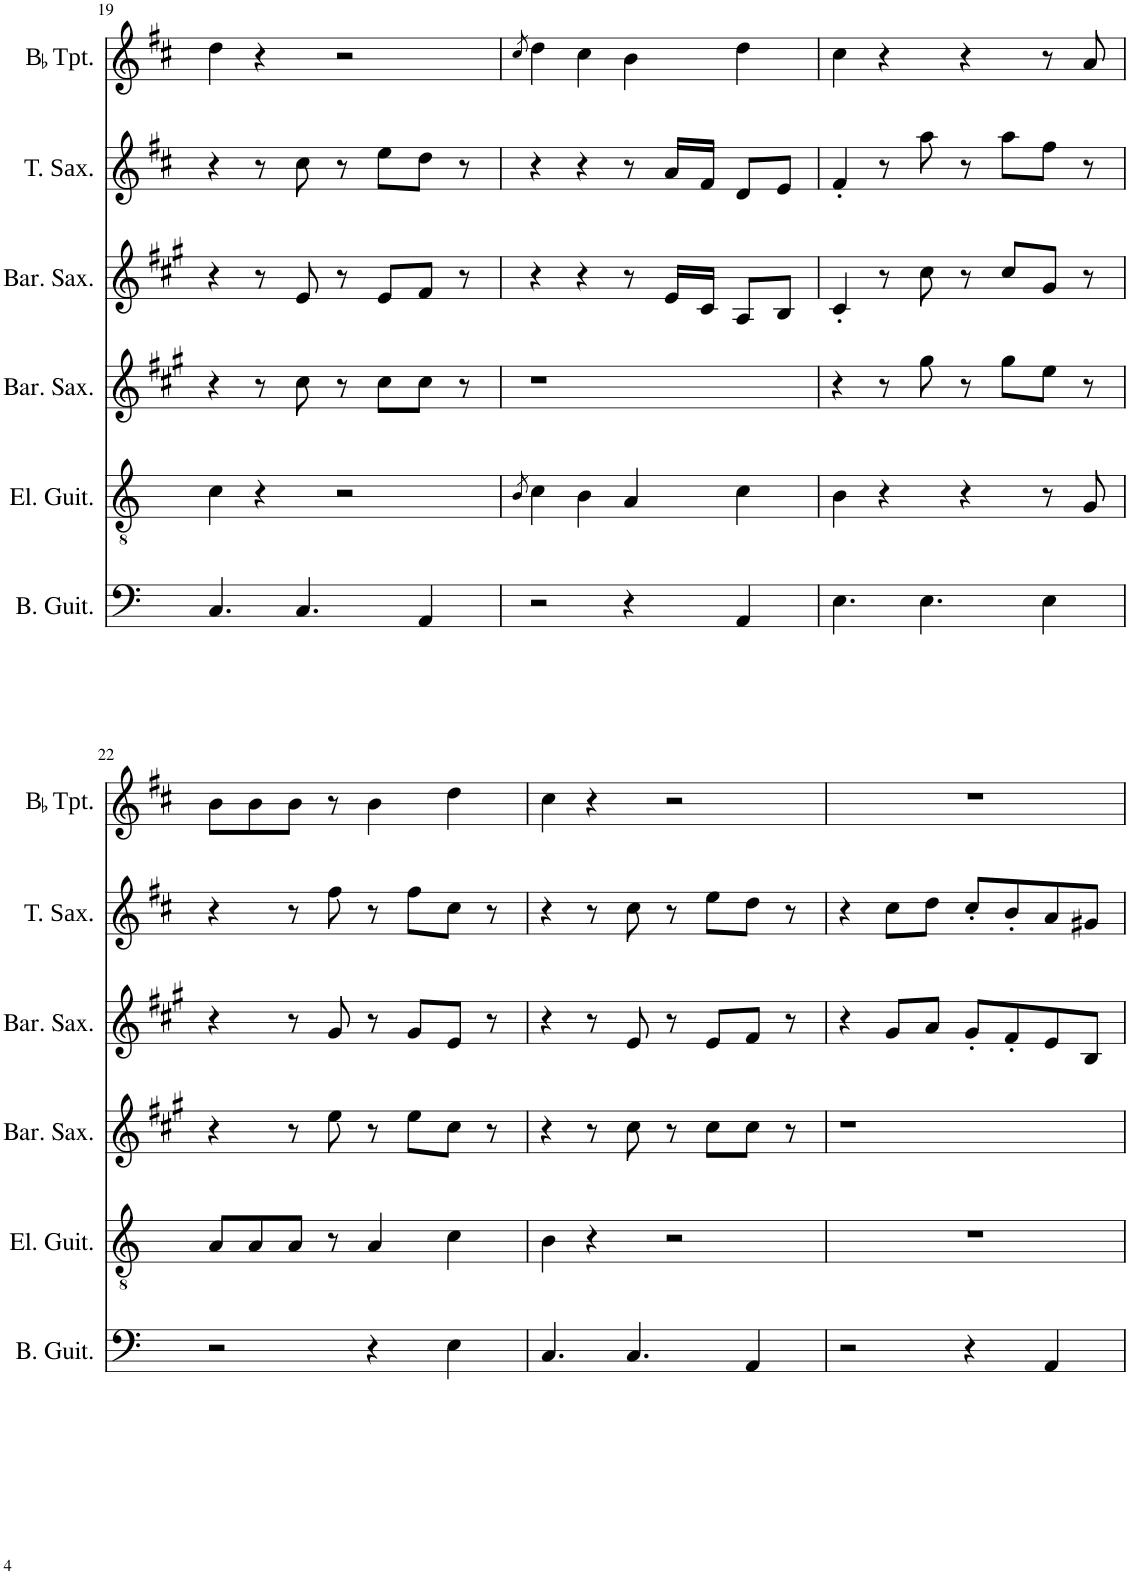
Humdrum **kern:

**kern	**kern	**kern	**kern	**kern	**kern	**kern	**kern
*part8	*part7	*part6	*part5	*part4	*part3	*part2	*part1
*staff8	*staff7	*staff6	*staff5	*staff4	*staff3	*staff2	*staff1
*I"Bass Guitar	*I"Electric Guitar	*I"Baritone Saxophone	*I"Baritone Saxophone	*I"Tenor Saxophone	*I"Alto Saxophone	*I"BaccidentalFlat Trumpet	*I"BaccidentalFlat Trumpet
*I'B. Guit.	*I'El. Guit.	*I'Bar. Sax.	*I'Bar. Sax.	*I'T. Sax.	*I'A. Sax.	*I'BaccidentalFlat Tpt.	*I'BaccidentalFlat Tpt.
!!LO:PB:g=z
*clefF4	*clefGv2	*clefG2	*clefG2	*clefG2	*clefG2	*clefG2	*clefG2
*Trd7c12	*	*Trd12c21	*Trd12c21	*Trd8c14	*Trd5c9	*Trd1c2	*Trd1c2
*k[]	*k[]	*k[f#c#g#]	*k[f#c#g#]	*k[f#c#]	*k[f#c#g#]	*k[f#c#]	*k[f#c#]
*M4/4	*M4/4	*M4/4	*M4/4	*M4/4	*M4/4	*M4/4	*M4/4
=19	=19	=19	=19	=19	=19	=19	=19
4.C/	4c\	4r	4r	4r	4r	4dd	4dd\
.	4r	8r	8r	8r	8r	4r	4r
4.C/	.	8cc#\	8e/	8cc#\	8cc#	.	.
.	2r	8r	8r	8r	8r	2r	2r
.	.	8cc#\L	8e/L	8ee\L	8cc#L	.	.
4AA/	.	8cc#\J	8f#/J	8dd\J	8cc#J	.	.
.	.	8r	8r	8r	8r	.	.
=20	=20	=20	=20	=20	=20	=20	=20
.	8qB/	.	.	.	.	8qcc#	8qcc#/
2r	4c\	1r	4r	4r	1r	4dd	4dd\
.	4B\	.	4r	4r	.	4cc#	4cc#\
4r	4A/	.	8r	8r	.	4b	4b\
.	.	.	16e/LL	16a/LL	.	.	.
.	.	.	16c#/JJ	16f#/JJ	.	.	.
4AA/	4c\	.	8A/L	8d/L	.	4dd	4dd\
.	.	.	8B/J	8e/J	.	.	.
=21	=21	=21	=21	=21	=21	=21	=21
4.E\	4B\	4r	4c#'/	4f#'/	4r	4cc#	4cc#\
.	4r	8r	8r	8r	8r	4r	4r
4.E\	.	8gg#\	8cc#\	8aa\	8gg#	.	.
.	4r	8r	8r	8r	8r	4r	4r
.	.	8gg#\L	8cc#/L	8aa\L	8gg#L	.	.
4E\	8r	8ee\J	8g#/J	8ff#\J	8eeJ	8r	8r
.	8G/	8r	8r	8r	8r	8a	8a/
!!LO:LB:g=z
=22	=22	=22	=22	=22	=22	=22	=22
2r	8A/L	4r	4r	4r	4r	8bL	8b\L
.	8A/	.	.	.	.	8b	8b\
.	8A/J	8r	8r	8r	8r	8bJ	8b\J
.	8r	8ee\	8g#/	8ff#\	8ee	8r	8r
4r	4A/	8r	8r	8r	8r	4b	4b\
.	.	8ee\L	8g#/L	8ff#\L	8eeL	.	.
4E\	4c\	8cc#\J	8e/J	8cc#\J	8cc#J	4dd	4dd\
.	.	8r	8r	8r	8r	.	.
=23	=23	=23	=23	=23	=23	=23	=23
4.C/	4B\	4r	4r	4r	4r	4cc#	4cc#\
.	4r	8r	8r	8r	8r	4r	4r
4.C/	.	8cc#\	8e/	8cc#\	8cc#	.	.
.	2r	8r	8r	8r	8r	2r	2r
.	.	8cc#\L	8e/L	8ee\L	8cc#L	.	.
4AA/	.	8cc#\J	8f#/J	8dd\J	8cc#J	.	.
.	.	8r	8r	8r	8r	.	.
=24	=24	=24	=24	=24	=24	=24	=24
2r	1r	1r	4r	4r	1r	1r	1r
.	.	.	8g#/L	8cc#\L	.	.	.
.	.	.	8a/J	8dd\J	.	.	.
4r	.	.	8g#'/L	8cc#'/L	.	.	.
.	.	.	8f#'/	8b'/	.	.	.
4AA/	.	.	8e/	8a/	.	.	.
.	.	.	8B/J	8g#X/J	.	.	.
=	=	=	=	=	=	=	=
*-	*-	*-	*-	*-	*-	*-	*-
